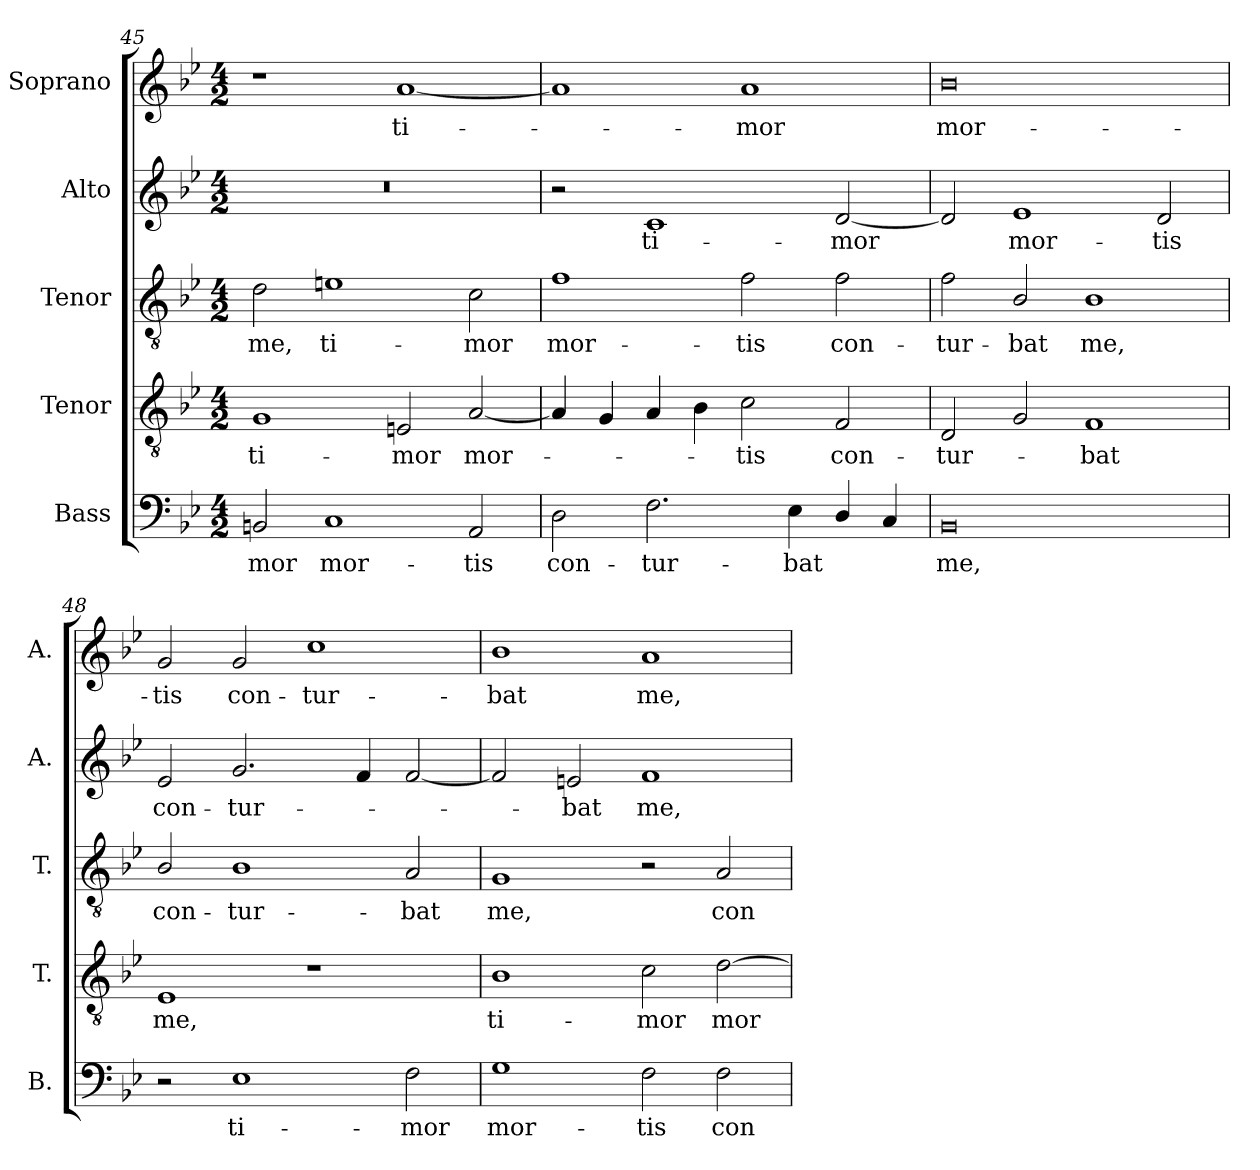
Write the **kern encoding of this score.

**kern	**text	**kern	**text	**kern	**text	**kern	**text	**kern	**text
*part5	*part5	*part4	*part4	*part3	*part3	*part2	*part2	*part1	*part1
*staff5	*staff5	*staff4	*staff4	*staff3	*staff3	*staff2	*staff2	*staff1	*staff1
*I"Bass	*	*I"Tenor	*	*I"Tenor	*	*I"Alto	*	*I"Soprano	*
*I'B.	*	*I'T.	*	*I'T.	*	*I'A.	*	*I'A.	*
!!LO:PB:g=z
*clefF4	*	*clefGv2	*	*clefGv2	*	*clefG2	*	*clefG2	*
*	*	*ITrd7c12	*	*ITrd7c12	*	*	*	*	*
*k[b-e-]	*	*k[b-e-]	*	*k[b-e-]	*	*k[b-e-]	*	*k[b-e-]	*
*B-:	*	*B-:	*	*B-:	*	*B-:	*	*B-:	*
*M4/2	*	*M4/2	*	*M4/2	*	*M4/2	*	*M4/2	*
=45	=45	=45	=45	=45	=45	=45	=45	=45	=45
!	!LO:LY:b:color=#000000	!	!	!	!	!	!	!	!
!	!	!	!LO:LY:b:color=#000000	!	!	!	!	!	!
!	!	!	!	!	!LO:LY:b:color=#000000	!LO:N:vis=1	!	!	!
2BBni/	-mor	1GGi	ti-	2Di\	me,	0r	.	1r	.
!	!LO:LY:b:color=#000000	!	!	!	!	!	!	!	!
!	!	!	!	!	!LO:LY:b:color=#000000	!	!	!	!
1Ci	mor-	.	.	1Eni	ti-	.	.	.	.
!	!	!	!LO:LY:b:color=#000000	!	!	!	!	!	!
!	!	!	!	!	!	!	!	!	!LO:LY:b:color=#000000
.	.	2EEni/	-mor	.	.	.	.	[1ai	ti-
!	!LO:LY:b:color=#000000	!	!	!	!	!	!	!	!
!	!	!	!LO:LY:b:color=#000000	!	!	!	!	!	!
!	!	!	!	!	!LO:LY:b:color=#000000	!	!	!	!
2AAi/	-tis	[2AAi/	mor-	2Ci\	-mor	.	.	.	.
=46	=46	=46	=46	=46	=46	=46	=46	=46	=46
!	!LO:LY:b:color=#000000	!	!	!	!	!	!	!	!
!	!	!	!	!	!LO:LY:b:color=#000000	!	!	!	!
2Di\	con-	4AAi/]	.	1Fi	mor-	2r	.	1ai]	.
.	.	4GGi/	.	.	.	.	.	.	.
!	!LO:LY:b:color=#000000	!	!	!	!	!	!	!	!
!	!	!	!	!	!	!	!LO:LY:b:color=#000000	!	!
2.Fi\	-tur-	4AAi/	.	.	.	1ci	ti-	.	.
.	.	4BB-i\	.	.	.	.	.	.	.
!	!	!	!LO:LY:b:color=#000000	!	!	!	!	!	!
!	!	!	!	!	!LO:LY:b:color=#000000	!	!	!	!
!	!	!	!	!	!	!	!	!	!LO:LY:b:color=#000000
.	.	2Ci\	-tis	2Fi\	-tis	.	.	1ai	-mor
!	!LO:LY:b:color=#000000	!	!	!	!	!	!	!	!
4E-i\	-bat	.	.	.	.	.	.	.	.
!	!	!	!LO:LY:b:color=#000000	!	!	!	!	!	!
!	!	!	!	!	!LO:LY:b:color=#000000	!	!	!	!
!	!	!	!	!	!	!	!LO:LY:b:color=#000000	!	!
4Di/	.	2FFi/	con-	2Fi\	con-	[2di/	-mor	.	.
4Ci/	.	.	.	.	.	.	.	.	.
=47	=47	=47	=47	=47	=47	=47	=47	=47	=47
!	!LO:LY:b:color=#000000	!	!	!	!	!	!	!	!
!	!	!	!LO:LY:b:color=#000000	!	!	!	!	!	!
!	!	!	!	!	!LO:LY:b:color=#000000	!	!	!	!
!	!	!	!	!	!	!	!	!	!LO:LY:b:color=#000000
0BB-i	me,	2DDi/	-tur-	2Fi\	-tur-	2di/]	.	0b-i	mor-
!	!	!	!	!	!LO:LY:b:color=#000000	!	!	!	!
!	!	!	!	!	!	!	!LO:LY:b:color=#000000	!	!
.	.	2GGi/	.	2BB-i/	-bat	1e-i	mor-	.	.
!	!	!	!LO:LY:b:color=#000000	!	!	!	!	!	!
!	!	!	!	!	!LO:LY:b:color=#000000	!	!	!	!
.	.	1FFi	-bat	1BB-i	me,	.	.	.	.
!	!	!	!	!	!	!	!LO:LY:b:color=#000000	!	!
.	.	.	.	.	.	2di/	-tis	.	.
=48	=48	=48	=48	=48	=48	=48	=48	=48	=48
!	!	!	!LO:LY:b:color=#000000	!	!	!	!	!	!
!	!	!	!	!	!LO:LY:b:color=#000000	!	!	!	!
!	!	!	!	!	!	!	!LO:LY:b:color=#000000	!	!
!	!	!	!	!	!	!	!	!	!LO:LY:b:color=#000000
2r	.	1EE-i	me,	2BB-i/	con-	2e-i/	con-	2gi/	-tis
!	!LO:LY:b:color=#000000	!	!	!	!	!	!	!	!
!	!	!	!	!	!LO:LY:b:color=#000000	!	!	!	!
!	!	!	!	!	!	!	!LO:LY:b:color=#000000	!	!
!	!	!	!	!	!	!	!	!	!LO:LY:b:color=#000000
1E-i	ti-	.	.	1BB-i	-tur-	2.gi/	-tur-	2gi/	con-
!	!	!	!	!	!	!	!	!	!LO:LY:b:color=#000000
.	.	1r	.	.	.	.	.	1cci	-tur-
.	.	.	.	.	.	4fi/	.	.	.
!	!LO:LY:b:color=#000000	!	!	!	!	!	!	!	!
!	!	!	!	!	!LO:LY:b:color=#000000	!	!	!	!
2Fi\	-mor	.	.	2AAi/	-bat	[2fi/	.	.	.
=49	=49	=49	=49	=49	=49	=49	=49	=49	=49
!	!LO:LY:b:color=#000000	!	!	!	!	!	!	!	!
!	!	!	!LO:LY:b:color=#000000	!	!	!	!	!	!
!	!	!	!	!	!LO:LY:b:color=#000000	!	!	!	!
!	!	!	!	!	!	!	!	!	!LO:LY:b:color=#000000
1Gi	mor-	1BB-i	ti-	1GGi	me,	2fi/]	.	1b-i	-bat
!	!	!	!	!	!	!	!LO:LY:b:color=#000000	!	!
.	.	.	.	.	.	2eni/	-bat	.	.
!	!LO:LY:b:color=#000000	!	!	!	!	!	!	!	!
!	!	!	!LO:LY:b:color=#000000	!	!	!	!	!	!
!	!	!	!	!	!	!	!LO:LY:b:color=#000000	!	!
!	!	!	!	!	!	!	!	!	!LO:LY:b:color=#000000
2Fi\	-tis	2Ci\	-mor	2r	.	1fi	me,	1ai	me,
!	!LO:LY:b:color=#000000	!	!	!	!	!	!	!	!
!	!	!	!LO:LY:b:color=#000000	!	!	!	!	!	!
!	!	!	!	!	!LO:LY:b:color=#000000	!	!	!	!
2Fi\	con-	[2Di\	mor-	2AAi/	con-	.	.	.	.
=	=	=	=	=	=	=	=	=	=
*-	*-	*-	*-	*-	*-	*-	*-	*-	*-
